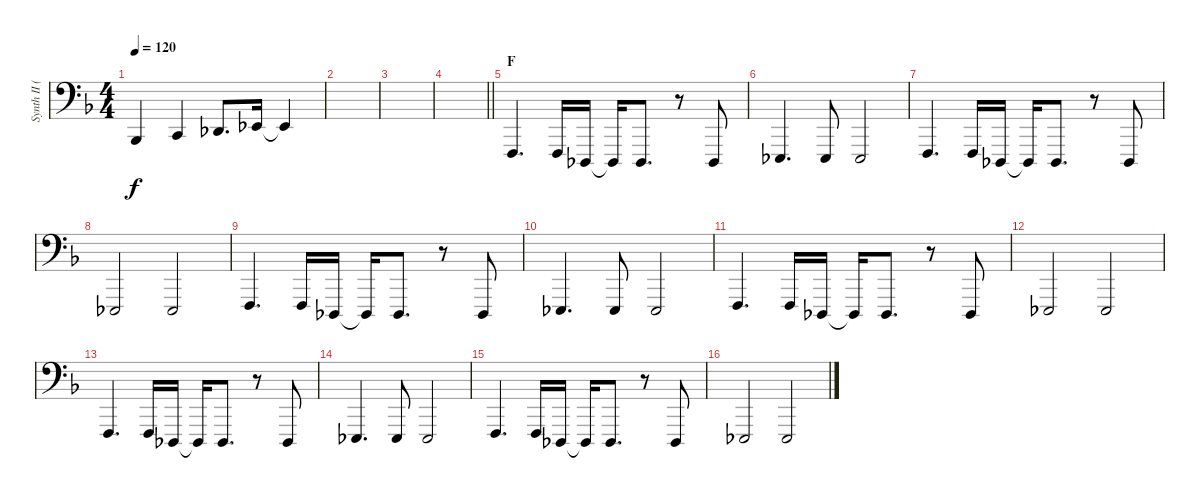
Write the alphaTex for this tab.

\track ("Synth II (2)" "Synth II (") {instrument acousticgrandpiano}
\staff {score}
\tuning (E2 B1 G1 D1 A0 E0) {hide}
\ts (4 4)
\tempo 120
\clef f4
\ks f
3.3.4{dy f} 1.2.4 2.2.8{d} 4.2.16 4.2{t}.4 |
|
|
\barLineRight lightlight
|
\section ("" "F")
13.6.4{d} 3.4.16 4.5.16 4.5{t}.16 4.5.8{d} r.8 4.5.8 |
1.4.4{d} 1.4.8 1.4.2 |
13.6.4{d} 3.4.16 4.5.16 4.5{t}.16 4.5.8{d} r.8 4.5.8 |
1.4.2 1.4.2 |
13.6.4{d} 3.4.16 4.5.16 4.5{t}.16 4.5.8{d} r.8 4.5.8 |
1.4.4{d} 1.4.8 1.4.2 |
13.6.4{d} 3.4.16 4.5.16 4.5{t}.16 4.5.8{d} r.8 4.5.8 |
1.4.2 1.4.2 |
13.6.4{d} 3.4.16 4.5.16 4.5{t}.16 4.5.8{d} r.8 4.5.8 |
1.4.4{d} 1.4.8 1.4.2 |
13.6.4{d} 3.4.16 4.5.16 4.5{t}.16 4.5.8{d} r.8 4.5.8 |
1.4.2 1.4.2
